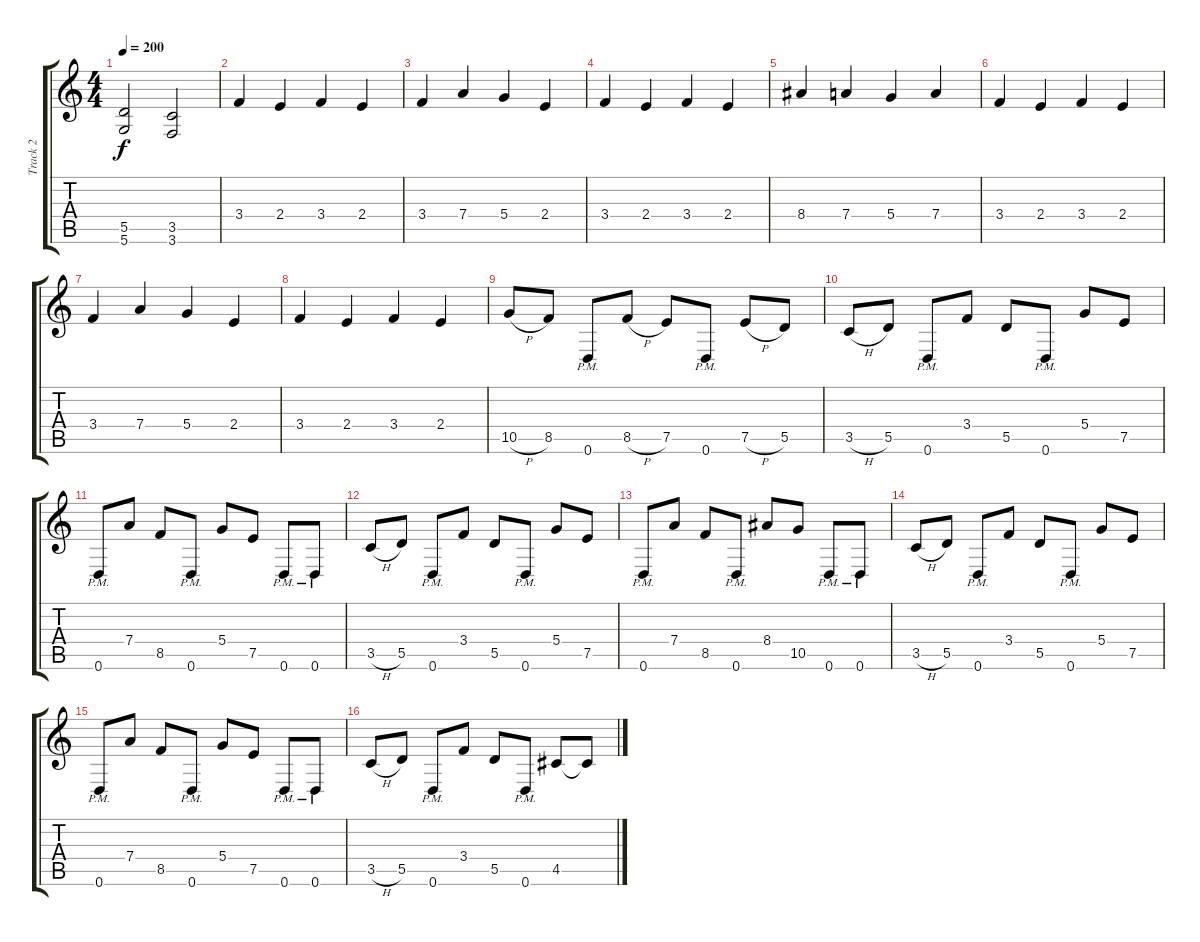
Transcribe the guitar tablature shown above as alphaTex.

\track ("Track 2" "Track 2") {instrument distortionguitar}
\staff {score tabs}
\tuning (E4 B3 G3 D3 A2 D2) {hide}
\ts (4 4)
\tempo 200
\clef g2
\ks c
(5.5 5.6).2{dy f} (3.5 3.6).2 |
3.4.4 2.4.4 3.4.4 2.4.4 |
3.4.4 7.4.4 5.4.4 2.4.4 |
3.4.4 2.4.4 3.4.4 2.4.4 |
8.4.4 7.4.4 5.4.4 7.4.4 |
3.4.4 2.4.4 3.4.4 2.4.4 |
3.4.4 7.4.4 5.4.4 2.4.4 |
3.4.4 2.4.4 3.4.4 2.4.4 |
10.5{h}.8 8.5.8 0.6{pm}.8 8.5{h}.8 7.5.8 0.6{pm}.8 7.5{h}.8 5.5.8 |
3.5{h}.8 5.5.8 0.6{pm}.8 3.4.8 5.5.8 0.6{pm}.8 5.4.8 7.5.8 |
0.6{pm}.8 7.4.8 8.5.8 0.6{pm}.8 5.4.8 7.5.8 0.6{pm}.8 0.6{pm}.8 |
3.5{h}.8 5.5.8 0.6{pm}.8 3.4.8 5.5.8 0.6{pm}.8 5.4.8 7.5.8 |
0.6{pm}.8 7.4.8 8.5.8 0.6{pm}.8 8.4.8 10.5.8 0.6{pm}.8 0.6{pm}.8 |
3.5{h}.8 5.5.8 0.6{pm}.8 3.4.8 5.5.8 0.6{pm}.8 5.4.8 7.5.8 |
0.6{pm}.8 7.4.8 8.5.8 0.6{pm}.8 5.4.8 7.5.8 0.6{pm}.8 0.6{pm}.8 |
3.5{h}.8 5.5.8 0.6{pm}.8 3.4.8 5.5.8 0.6{pm}.8 4.5.8 4.5{t}.8
